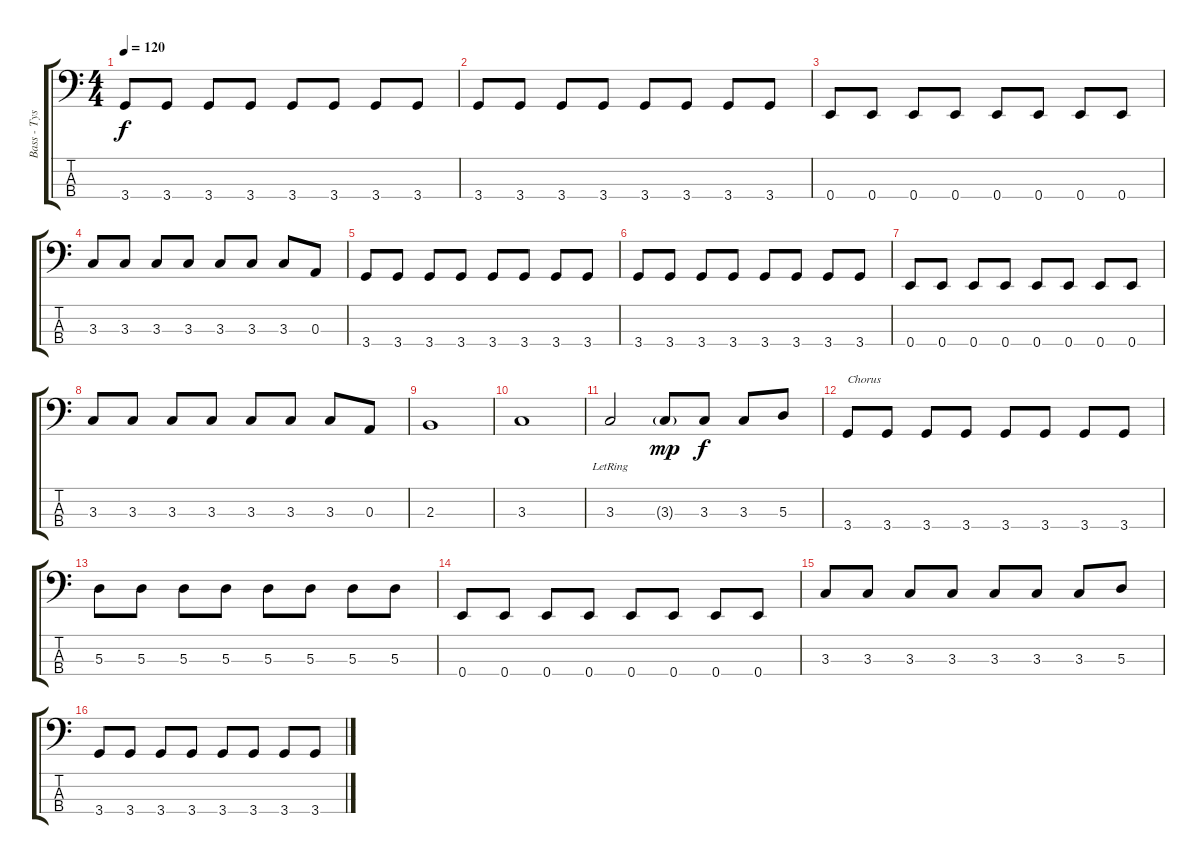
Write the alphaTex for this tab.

\track ("Bass - Tyson" "Bass - Tys") {instrument electricbasspick}
\staff {score tabs}
\tuning (G2 D2 A1 E1) {hide}
\ts (4 4)
\tempo 120
\clef f4
\ks c
3.4.8{dy f} 3.4.8 3.4.8 3.4.8 3.4.8 3.4.8 3.4.8 3.4.8 |
3.4.8 3.4.8 3.4.8 3.4.8 3.4.8 3.4.8 3.4.8 3.4.8 |
0.4.8 0.4.8 0.4.8 0.4.8 0.4.8 0.4.8 0.4.8 0.4.8 |
3.3.8 3.3.8 3.3.8 3.3.8 3.3.8 3.3.8 3.3.8 0.3.8 |
3.4.8 3.4.8 3.4.8 3.4.8 3.4.8 3.4.8 3.4.8 3.4.8 |
3.4.8 3.4.8 3.4.8 3.4.8 3.4.8 3.4.8 3.4.8 3.4.8 |
0.4.8 0.4.8 0.4.8 0.4.8 0.4.8 0.4.8 0.4.8 0.4.8 |
3.3.8 3.3.8 3.3.8 3.3.8 3.3.8 3.3.8 3.3.8 0.3.8 |
2.3.1 |
3.3.1 |
3.3{lr}.2 3.3{g}.8{dy mp} 3.3.8{dy f} 3.3.8 5.3.8 |
3.4.8{txt "Chorus"} 3.4.8 3.4.8 3.4.8 3.4.8 3.4.8 3.4.8 3.4.8 |
5.3.8 5.3.8 5.3.8 5.3.8 5.3.8 5.3.8 5.3.8 5.3.8 |
0.4.8 0.4.8 0.4.8 0.4.8 0.4.8 0.4.8 0.4.8 0.4.8 |
3.3.8 3.3.8 3.3.8 3.3.8 3.3.8 3.3.8 3.3.8 5.3.8 |
3.4.8 3.4.8 3.4.8 3.4.8 3.4.8 3.4.8 3.4.8 3.4.8
